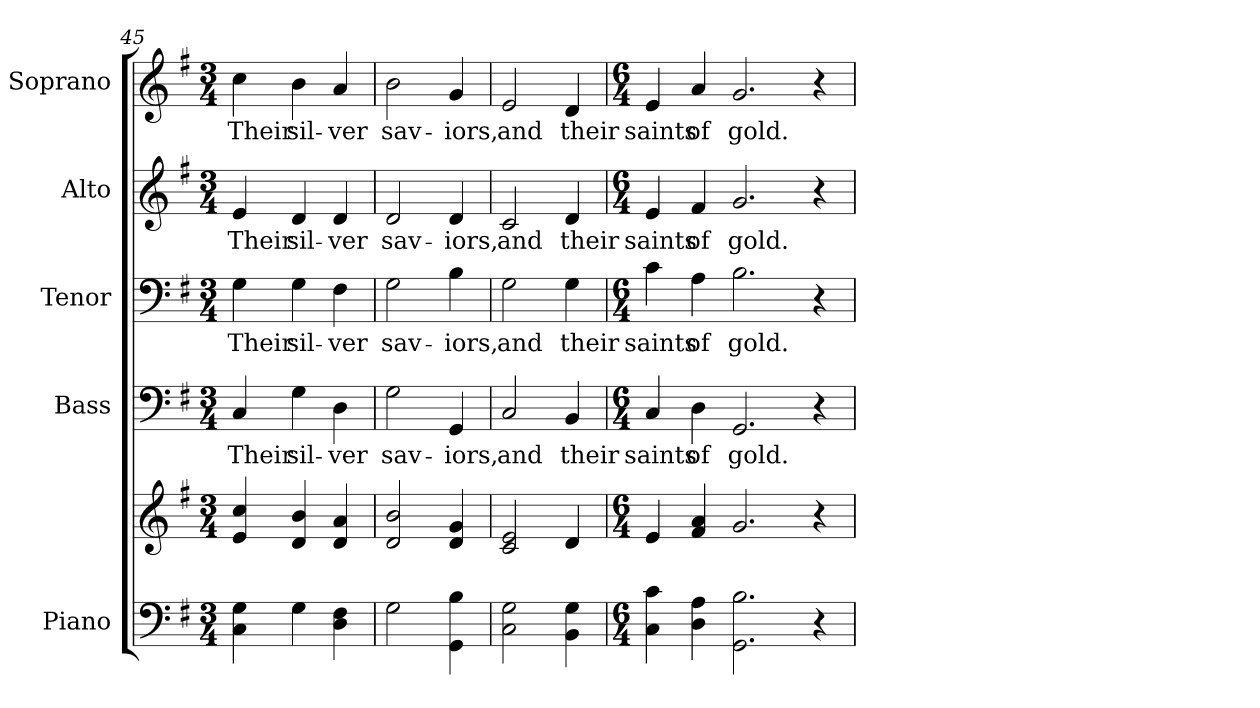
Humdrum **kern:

**kern	**kern	**kern	**text	**kern	**text	**kern	**text	**kern	**text
*part5	*part5	*part4	*part4	*part3	*part3	*part2	*part2	*part1	*part1
*staff6	*staff5	*staff4	*staff4	*staff3	*staff3	*staff2	*staff2	*staff1	*staff1
*I"Piano	*	*I"Bass	*	*I"Tenor	*	*I"Alto	*	*I"Soprano	*
*I'Pno.	*	*I'B.	*	*I'T.	*	*I'A.	*	*I'S.	*
!!LO:PB:g=z
*clefF4	*clefG2	*clefF4	*	*clefF4	*	*clefG2	*	*clefG2	*
*k[f#]	*k[f#]	*k[f#]	*	*k[f#]	*	*k[f#]	*	*k[f#]	*
*G:	*G:	*G:	*	*G:	*	*G:	*	*G:	*
*M3/4	*M3/4	*M3/4	*	*M3/4	*	*M3/4	*	*M3/4	*
=45	=45	=45	=45	=45	=45	=45	=45	=45	=45
!	!	!	!LO:LY:b:color=#000000	!	!	!	!	!	!
!	!	!	!	!	!LO:LY:b:color=#000000	!	!	!	!
!	!	!	!	!	!	!	!LO:LY:b:color=#000000	!	!
!	!	!	!	!	!	!	!	!	!LO:LY:b:color=#000000
4Ci\ 4Gi	4ei/ 4cci	4Ci/	Their	4Gi\	Their	4ei/	Their	4cci\	Their
!	!	!	!LO:LY:b:color=#000000	!	!	!	!	!	!
!	!	!	!	!	!LO:LY:b:color=#000000	!	!	!	!
!	!	!	!	!	!	!	!LO:LY:b:color=#000000	!	!
!	!	!	!	!	!	!	!	!	!LO:LY:b:color=#000000
4Gi\	4di/ 4bi	4Gi\	sil-	4Gi\	sil-	4di/	sil-	4bi\	sil-
!	!	!	!LO:LY:b:color=#000000	!	!	!	!	!	!
!	!	!	!	!	!LO:LY:b:color=#000000	!	!	!	!
!	!	!	!	!	!	!	!LO:LY:b:color=#000000	!	!
!	!	!	!	!	!	!	!	!	!LO:LY:b:color=#000000
4Di\ 4F#i	4di/ 4ai	4Di\	-ver	4F#i\	-ver	4di/	-ver	4ai/	-ver
=46	=46	=46	=46	=46	=46	=46	=46	=46	=46
!	!	!	!LO:LY:b:color=#000000	!	!	!	!	!	!
!	!	!	!	!	!LO:LY:b:color=#000000	!	!	!	!
!	!	!	!	!	!	!	!LO:LY:b:color=#000000	!	!
!	!	!	!	!	!	!	!	!	!LO:LY:b:color=#000000
2Gi\	2di/ 2bi	2Gi\	sav-	2Gi\	sav-	2di/	sav-	2bi\	sav-
!	!	!	!LO:LY:b:color=#000000	!	!	!	!	!	!
!	!	!	!	!	!LO:LY:b:color=#000000	!	!	!	!
!	!	!	!	!	!	!	!LO:LY:b:color=#000000	!	!
!	!	!	!	!	!	!	!	!	!LO:LY:b:color=#000000
4GGi\ 4Bi	4di/ 4gi	4GGi/	-iors,	4Bi\	-iors,	4di/	-iors,	4gi/	-iors,
!!LO:LB:g=z
=47	=47	=47	=47	=47	=47	=47	=47	=47	=47
!	!	!	!LO:LY:b:color=#000000	!	!	!	!	!	!
!	!	!	!	!	!LO:LY:b:color=#000000	!	!	!	!
!	!	!	!	!	!	!	!LO:LY:b:color=#000000	!	!
!	!	!	!	!	!	!	!	!	!LO:LY:b:color=#000000
2Ci\ 2Gi	2ci/ 2ei	2Ci/	and	2Gi\	and	2ci/	and	2ei/	and
!	!	!	!LO:LY:b:color=#000000	!	!	!	!	!	!
!	!	!	!	!	!LO:LY:b:color=#000000	!	!	!	!
!	!	!	!	!	!	!	!LO:LY:b:color=#000000	!	!
!	!	!	!	!	!	!	!	!	!LO:LY:b:color=#000000
4BBi\ 4Gi	4di/	4BBi/	their	4Gi\	their	4di/	their	4di/	their
=48	=48	=48	=48	=48	=48	=48	=48	=48	=48
*M6/4	*M6/4	*M6/4	*	*M6/4	*	*M6/4	*	*M6/4	*
!	!	!	!LO:LY:b:color=#000000	!	!	!	!	!	!
!	!	!	!	!	!LO:LY:b:color=#000000	!	!	!	!
!	!	!	!	!	!	!	!LO:LY:b:color=#000000	!	!
!	!	!	!	!	!	!	!	!	!LO:LY:b:color=#000000
4Ci\ 4ci	4ei/	4Ci/	saints	4ci\	saints	4ei/	saints	4ei/	saints
!	!	!	!LO:LY:b:color=#000000	!	!	!	!	!	!
!	!	!	!	!	!LO:LY:b:color=#000000	!	!	!	!
!	!	!	!	!	!	!	!LO:LY:b:color=#000000	!	!
!	!	!	!	!	!	!	!	!	!LO:LY:b:color=#000000
4Di\ 4Ai	4f#i/ 4ai	4Di\	of	4Ai\	of	4f#i/	of	4ai/	of
!	!	!	!LO:LY:b:color=#000000	!	!	!	!	!	!
!	!	!	!	!	!LO:LY:b:color=#000000	!	!	!	!
!	!	!	!	!	!	!	!LO:LY:b:color=#000000	!	!
!	!	!	!	!	!	!	!	!	!LO:LY:b:color=#000000
2.GGi\ 2.Bi	2.gi/	2.GGi/	gold.	2.Bi\	gold.	2.gi/	gold.	2.gi/	gold.
4r	4r	4r	.	4r	.	4r	.	4r	.
=	=	=	=	=	=	=	=	=	=
*-	*-	*-	*-	*-	*-	*-	*-	*-	*-
